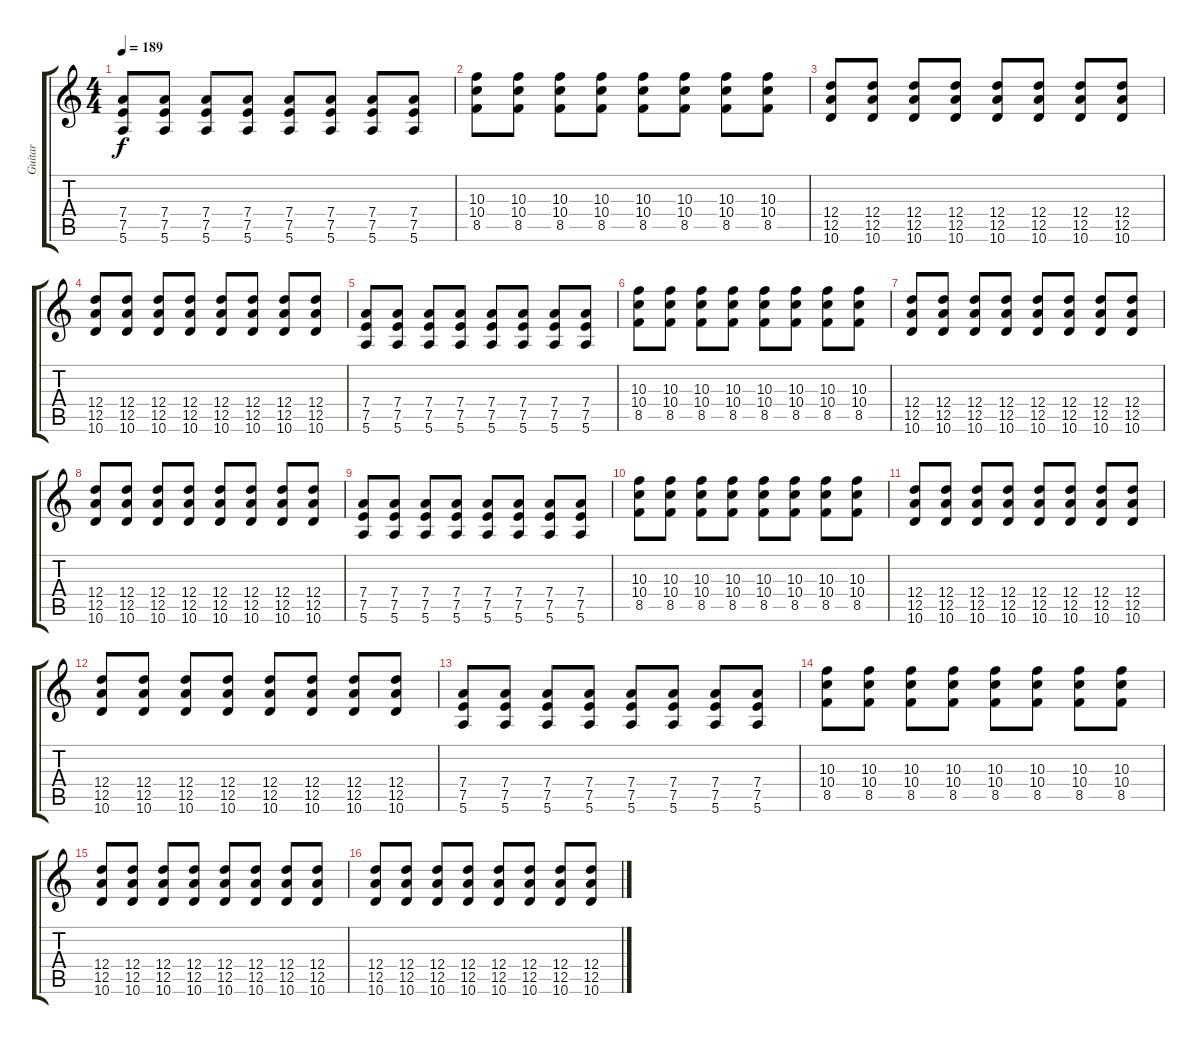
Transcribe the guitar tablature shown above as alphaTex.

\track ("Guitar" "Guitar") {instrument distortionguitar}
\staff {score tabs}
\tuning (E4 B3 G3 D3 A2 E2) {hide}
\ts (4 4)
\tempo 189
\clef g2
\ks c
(7.4 7.5 5.6).8{dy f} (7.4 7.5 5.6).8 (7.4 7.5 5.6).8 (7.4 7.5 5.6).8 (7.4 7.5 5.6).8 (7.4 7.5 5.6).8 (7.4 7.5 5.6).8 (7.4 7.5 5.6).8 |
(10.3 10.4 8.5).8 (10.3 10.4 8.5).8 (10.3 10.4 8.5).8 (10.3 10.4 8.5).8 (10.3 10.4 8.5).8 (10.3 10.4 8.5).8 (10.3 10.4 8.5).8 (10.3 10.4 8.5).8 |
(12.4 12.5 10.6).8 (12.4 12.5 10.6).8 (12.4 12.5 10.6).8 (12.4 12.5 10.6).8 (12.4 12.5 10.6).8 (12.4 12.5 10.6).8 (12.4 12.5 10.6).8 (12.4 12.5 10.6).8 |
(12.4 12.5 10.6).8 (12.4 12.5 10.6).8 (12.4 12.5 10.6).8 (12.4 12.5 10.6).8 (12.4 12.5 10.6).8 (12.4 12.5 10.6).8 (12.4 12.5 10.6).8 (12.4 12.5 10.6).8 |
(7.4 7.5 5.6).8 (7.4 7.5 5.6).8 (7.4 7.5 5.6).8 (7.4 7.5 5.6).8 (7.4 7.5 5.6).8 (7.4 7.5 5.6).8 (7.4 7.5 5.6).8 (7.4 7.5 5.6).8 |
(10.3 10.4 8.5).8 (10.3 10.4 8.5).8 (10.3 10.4 8.5).8 (10.3 10.4 8.5).8 (10.3 10.4 8.5).8 (10.3 10.4 8.5).8 (10.3 10.4 8.5).8 (10.3 10.4 8.5).8 |
(12.4 12.5 10.6).8 (12.4 12.5 10.6).8 (12.4 12.5 10.6).8 (12.4 12.5 10.6).8 (12.4 12.5 10.6).8 (12.4 12.5 10.6).8 (12.4 12.5 10.6).8 (12.4 12.5 10.6).8 |
(12.4 12.5 10.6).8 (12.4 12.5 10.6).8 (12.4 12.5 10.6).8 (12.4 12.5 10.6).8 (12.4 12.5 10.6).8 (12.4 12.5 10.6).8 (12.4 12.5 10.6).8 (12.4 12.5 10.6).8 |
(7.4 7.5 5.6).8 (7.4 7.5 5.6).8 (7.4 7.5 5.6).8 (7.4 7.5 5.6).8 (7.4 7.5 5.6).8 (7.4 7.5 5.6).8 (7.4 7.5 5.6).8 (7.4 7.5 5.6).8 |
(10.3 10.4 8.5).8 (10.3 10.4 8.5).8 (10.3 10.4 8.5).8 (10.3 10.4 8.5).8 (10.3 10.4 8.5).8 (10.3 10.4 8.5).8 (10.3 10.4 8.5).8 (10.3 10.4 8.5).8 |
(12.4 12.5 10.6).8 (12.4 12.5 10.6).8 (12.4 12.5 10.6).8 (12.4 12.5 10.6).8 (12.4 12.5 10.6).8 (12.4 12.5 10.6).8 (12.4 12.5 10.6).8 (12.4 12.5 10.6).8 |
(12.4 12.5 10.6).8 (12.4 12.5 10.6).8 (12.4 12.5 10.6).8 (12.4 12.5 10.6).8 (12.4 12.5 10.6).8 (12.4 12.5 10.6).8 (12.4 12.5 10.6).8 (12.4 12.5 10.6).8 |
(7.4 7.5 5.6).8 (7.4 7.5 5.6).8 (7.4 7.5 5.6).8 (7.4 7.5 5.6).8 (7.4 7.5 5.6).8 (7.4 7.5 5.6).8 (7.4 7.5 5.6).8 (7.4 7.5 5.6).8 |
(10.3 10.4 8.5).8 (10.3 10.4 8.5).8 (10.3 10.4 8.5).8 (10.3 10.4 8.5).8 (10.3 10.4 8.5).8 (10.3 10.4 8.5).8 (10.3 10.4 8.5).8 (10.3 10.4 8.5).8 |
(12.4 12.5 10.6).8 (12.4 12.5 10.6).8 (12.4 12.5 10.6).8 (12.4 12.5 10.6).8 (12.4 12.5 10.6).8 (12.4 12.5 10.6).8 (12.4 12.5 10.6).8 (12.4 12.5 10.6).8 |
(12.4 12.5 10.6).8 (12.4 12.5 10.6).8 (12.4 12.5 10.6).8 (12.4 12.5 10.6).8 (12.4 12.5 10.6).8 (12.4 12.5 10.6).8 (12.4 12.5 10.6).8 (12.4 12.5 10.6).8
